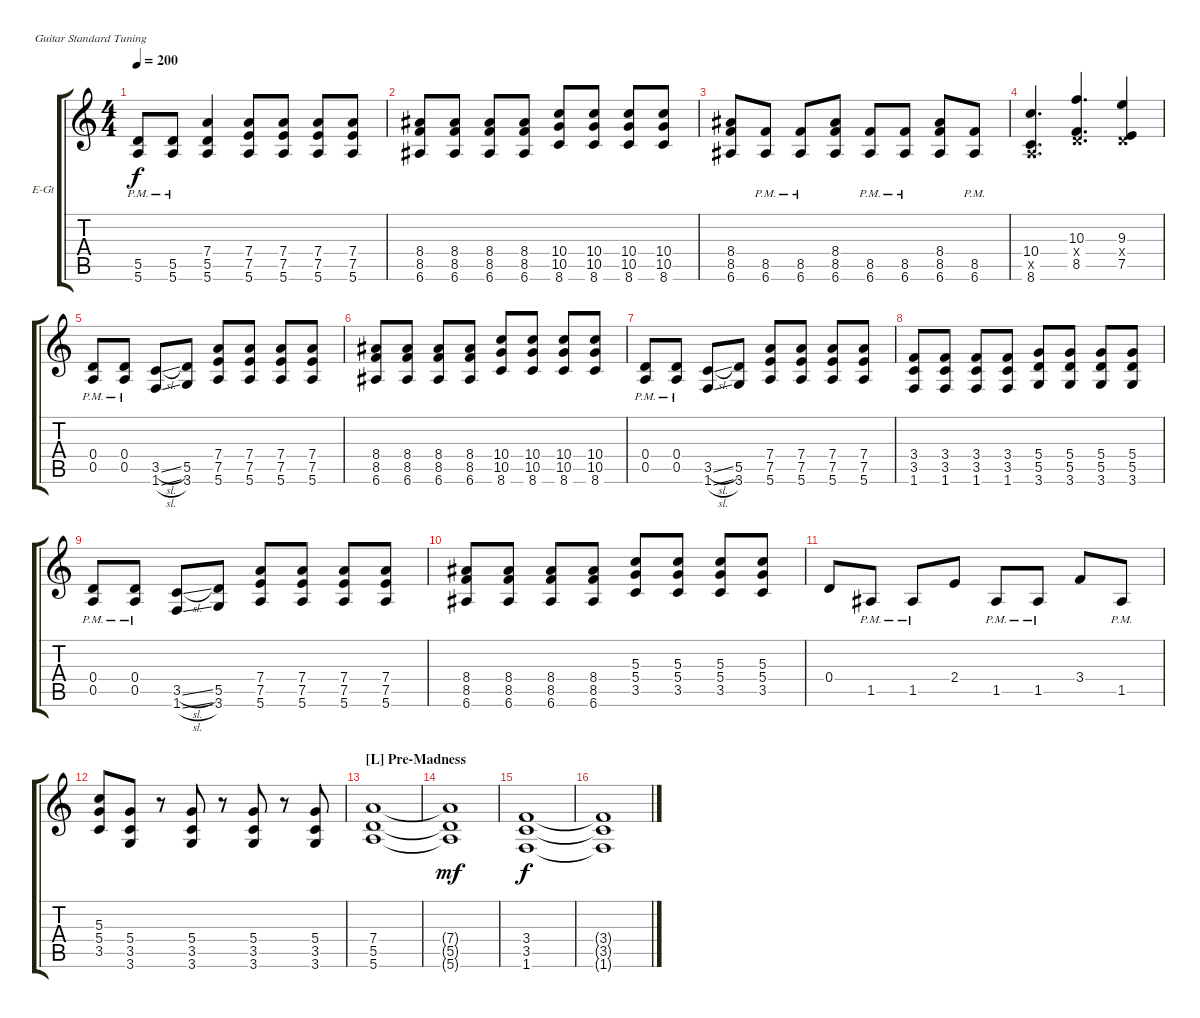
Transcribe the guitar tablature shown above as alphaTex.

\defaultSystemsLayout 4
\bracketExtendMode groupsimilarinstruments
\firstSystemTrackNameOrientation horizontal
\otherSystemsTrackNameOrientation horizontal
\track ("EADGBE/Standard tuning" "E-Gt") {mute instrument distortionguitar}
\staff {score tabs}
\tuning (E4 B3 G3 D3 A2 E2)
\ts (4 4)
\tempo 200
\clef g2
\scale
0.333333
\ks c
(5.5{pm} 5.6{pm}).8{dy f} (5.5{pm} 5.6{pm}).8 (5.5 7.4 5.6).4 (7.5 7.4 5.6).8 (7.4 7.5 5.6).8 (7.5 7.4 5.6).8 (7.4 7.5 5.6).8 |
\scale
0.333333 (8.5 8.4 6.6).8 (8.5 8.4 6.6).8 (8.5 8.4 6.6).8 (8.5 8.4 6.6).8 (8.6 10.5 10.4).8 (8.6 10.5 10.4).8 (8.6 10.5 10.4).8 (8.6 10.5 10.4).8 |
\scale
0.333333 (8.5 8.4 6.6).8 (8.5{pm} 6.6{pm}).8 (8.5{pm} 6.6{pm}).8 (8.5 8.4 6.6).8 (8.5{pm} 6.6{pm}).8 (8.5{pm} 6.6{pm}).8 (8.5 8.4 6.6).8 (8.5{pm} 6.6{pm}).8 |
\scale
0.333333 (8.6 10.4 0.5{x}).4{d} (8.5 10.3 0.4{x}).4{d} (7.5 9.3 0.4{x}).4 |
\scale
0.333333 (0.5{pm} 0.4{pm}).8 (0.5{pm} 0.4{pm}).8 (1.6{sl} 3.5{sl}).8 (3.6 5.5).8 (7.5 7.4 5.6).8 (7.4 7.5 5.6).8 (7.5 7.4 5.6).8 (7.4 7.5 5.6).8 |
\scale
0.333333 (8.5 8.4 6.6).8 (8.5 8.4 6.6).8 (8.5 8.4 6.6).8 (8.5 8.4 6.6).8 (8.6 10.5 10.4).8 (8.6 10.5 10.4).8 (8.6 10.5 10.4).8 (8.6 10.5 10.4).8 |
\scale
0.333333 (0.5{pm} 0.4{pm}).8 (0.5{pm} 0.4{pm}).8 (1.6{sl} 3.5{sl}).8 (3.6 5.5).8 (7.5 7.4 5.6).8 (7.4 7.5 5.6).8 (7.5 7.4 5.6).8 (7.4 7.5 5.6).8 |
\scale
0.333333 (1.6 3.5 3.4).8 (1.6 3.5 3.4).8 (1.6 3.5 3.4).8 (1.6 3.5 3.4).8 (3.6 5.4 5.5).8 (3.6 5.4 5.5).8 (3.6 5.4 5.5).8 (3.6 5.4 5.5).8 |
\scale
0.333333 (0.5{pm} 0.4{pm}).8 (0.5{pm} 0.4{pm}).8 (1.6{sl} 3.5{sl}).8 (3.6 5.5).8 (7.5 7.4 5.6).8 (7.4 7.5 5.6).8 (7.5 7.4 5.6).8 (7.4 7.5 5.6).8 |
\scale
0.333333 (8.5 8.4 6.6).8 (8.5 8.4 6.6).8 (8.5 8.4 6.6).8 (8.5 8.4 6.6).8 (3.5 5.4 5.3).8 (3.5 5.4 5.3).8 (3.5 5.4 5.3).8 (3.5 5.4 5.3).8 |
\scale
0.333333 0.4.8 1.5{pm}.8 1.5{pm}.8 2.4.8 1.5{pm}.8 1.5{pm}.8 3.4.8 1.5{pm}.8 |
\scale
0.333333 (3.5 5.3 5.4).8 (3.6 3.5 5.4).8 r.8 (3.6 3.5 5.4).8 r.8 (3.6 3.5 5.4).8 r.8 (3.6 3.5 5.4).8 |
\section ("L" "Pre-Madness")
\scale
0.333333 (5.5 7.4 5.6).1 |
\scale
0.333333 (5.5{t} 7.4{t} 5.6{t}).1{dy mf} |
\scale
0.333333 (1.6 3.5 3.4).1{dy f} |
\scale
0.333333 (3.4{t} 3.5{t} 1.6{t}).1
